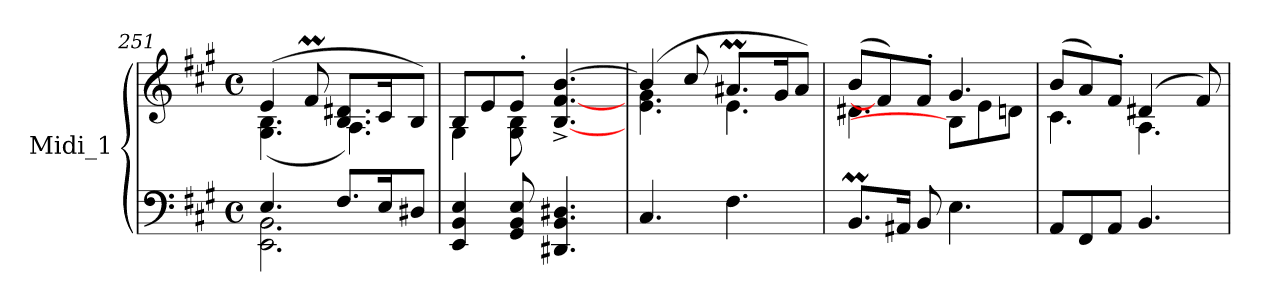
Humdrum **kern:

**kern	**kern
*part1	*part1
*staff2	*staff1
*I"Midi_1	*
*clefF4	*clefG2
*k[f#c#g#]	*k[f#c#g#]
*A:	*A:
*M4/4	*M4/4
*met(c)	*met(c)
=251	=251
*^	*^
4.E/	2.EE\ 2.BB\	(>4e/	(4.G#\ 4.B\
.	.	8f#M/	.
8.F#/L	.	8.B/ 8.d#X/L	4.A\)
16E/K	.	16c#/K	.
8D#X/J	.	8B/J)	.
=252	=252	=252	=252
4EE/ 4BB/ 4E/	2ryy	8B/L	4G#\
.	.	8e/	.
8GG#/ 8BB/ 8E/	.	8e'/J	8G#\ 8B\
4.DD#X/ 4.BB/ 4.D#X/	.	[4.B/^ [4.f#/^ [4.b/^	8ryy
.	4ryy	.	4ryy
=253	=253	=253	=253
4.C#/	2ryy	(>4b/]	4.e\ 4.g#\
.	.	8cc#/	.
4.F#\	.	8.a#Xm/L	4.e\
.	4ryy	.	.
.	.	16g#/K	.
.	.	8a#/J)	.
=254	=254	=254	=254
8.BBM/L	2ryy	(>8b/L	4.d#X\
.	.	8f#/])	.
16AA#X/Jk	.	.	.
8BB/	.	8f#'/J	.
4.E\	.	4.g#/	8B\L]
.	4ryy	.	8e\
.	.	.	8dn\J
!!LO:LB:g=z	!!
=255	=255	=255	=255
8AA/L	2ryy	(>8b/L	4.c#\
8FF#/	.	8a/)	.
8AA/J	.	8f#'/J	.
4.BB/	.	(4d#X/	4.A\
.	4ryy	.	.
.	.	8f#/)	.
*v	*v	*	*
*	*v	*v
=	=
*-	*-
